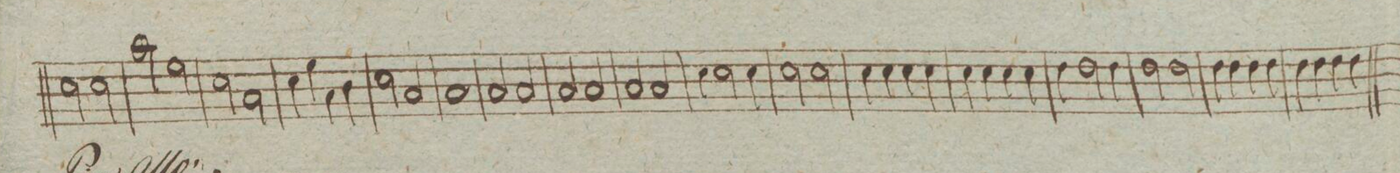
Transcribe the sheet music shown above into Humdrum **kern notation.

**kern	**dynam
*I"Oboie .. 2do	*
*clefG2	*
*k[]	*
*met(c|)	*
*M4/4	*
2cc\	.
2cc\	.
=175	=175
2aa\	.
2ee\	.
=176	=176
2cc\	.
2a\	.
=177	=177
4cc\	.
4ee\	.
4a\	.
4b\	.
=178	=178
2cc\	.
2a/	.
=179	=179
1a/	.
=180	=180
2a/	.
2a/	.
=181	=181
2a/	.
2a/	.
=182	=182
2a/	.
2a/	.
=183	=183
4cc\	.
2cc\	.
4cc\	.
=184	=184
2cc\	.
2cc\	.
=185	=185
4cc\	.
4cc\	.
4cc\	.
4cc\	.
=186	=186
4cc\	.
4cc\	.
4cc\	.
4cc\	.
=187	=187
4dd\	.
2dd\	.
4dd\	.
=188	=188
2dd\	.
2dd\	.
=189	=189
4dd\	.
4dd\	.
4dd\	.
4dd\	.
=190	=190
4dd\	.
4dd\	.
4dd\	.
4dd\	.
=191||	=191||
*M4/4	*
*met(c|)	*
*-	*-
